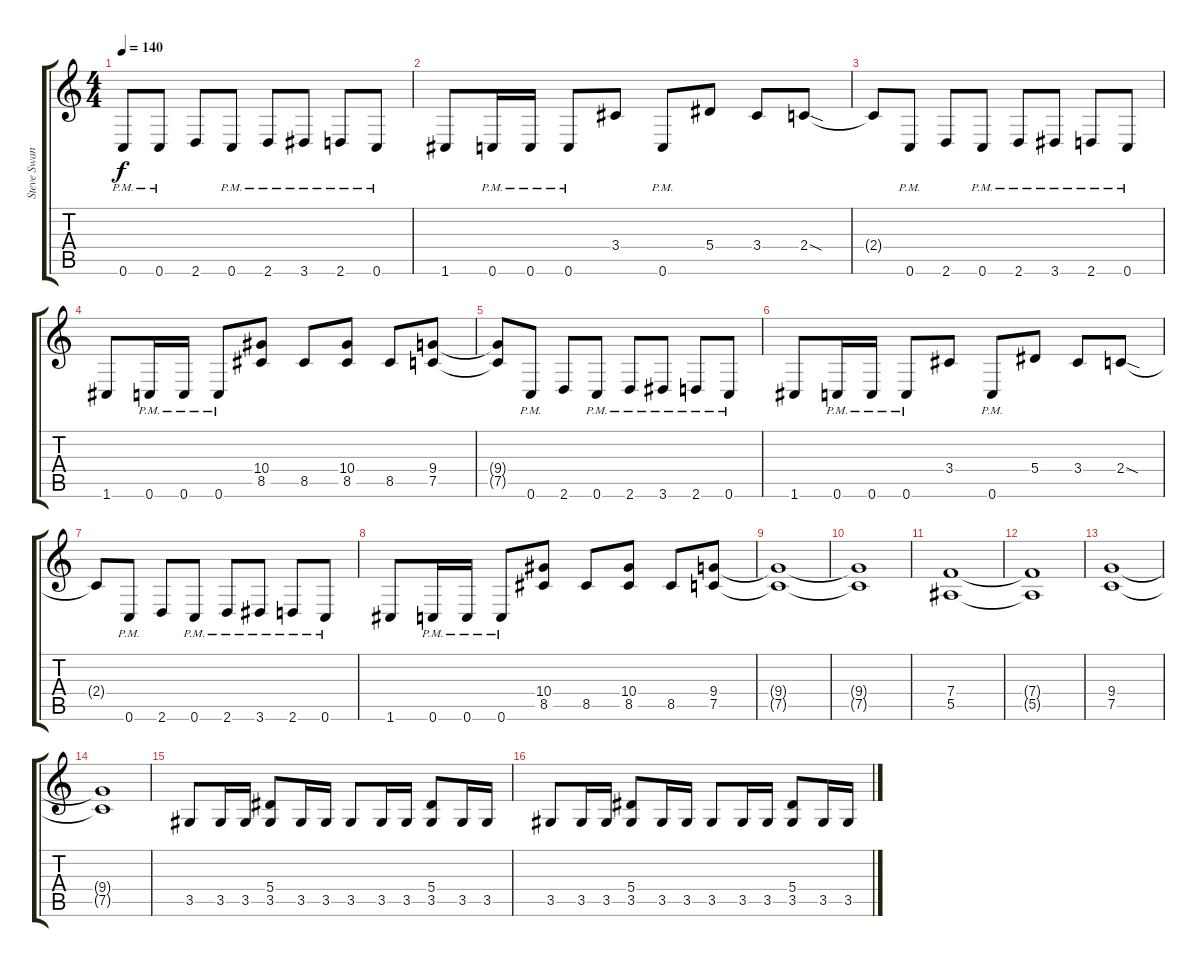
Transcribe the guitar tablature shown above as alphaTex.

\track ("Steve Swanson(Rhytm Guitar)" "Steve Swan") {instrument distortionguitar}
\staff {score tabs}
\tuning (C4 G3 Eb3 Bb2 F2 C2) {hide}
\ts (4 4)
\tempo 140
\clef g2
\ks c
0.6{pm}.8{dy f} 0.6{pm}.8 2.6.8 0.6{pm}.8 2.6{pm}.8 3.6{pm}.8 2.6{pm}.8 0.6{pm}.8 |
1.6.8 0.6{pm}.16 0.6{pm}.16 0.6{pm}.8 3.4.8 0.6{pm}.8 5.4.8 3.4.8 2.4{sod}.8 |
2.4{t}.8 0.6{pm}.8 2.6.8 0.6{pm}.8 2.6{pm}.8 3.6{pm}.8 2.6{pm}.8 0.6{pm}.8 |
1.6.8 0.6{pm}.16 0.6{pm}.16 0.6{pm}.8 (10.4 8.5).8 8.5.8 (10.4 8.5).8 8.5.8 (9.4 7.5).8 |
(9.4{t} 7.5{t}).8 0.6{pm}.8 2.6.8 0.6{pm}.8 2.6{pm}.8 3.6{pm}.8 2.6{pm}.8 0.6{pm}.8 |
1.6.8 0.6{pm}.16 0.6{pm}.16 0.6{pm}.8 3.4.8 0.6{pm}.8 5.4.8 3.4.8 2.4{sod}.8 |
2.4{t}.8 0.6{pm}.8 2.6.8 0.6{pm}.8 2.6{pm}.8 3.6{pm}.8 2.6{pm}.8 0.6{pm}.8 |
1.6.8 0.6{pm}.16 0.6{pm}.16 0.6{pm}.8 (10.4 8.5).8 8.5.8 (10.4 8.5).8 8.5.8 (9.4 7.5).8 |
(9.4{t} 7.5{t}).1 |
(9.4{t} 7.5{t}).1 |
(7.4 5.5).1 |
(7.4{t} 5.5{t}).1 |
(9.4 7.5).1 |
(9.4{t} 7.5{t}).1 |
3.5.8 3.5.16 3.5.16 (5.4 3.5).8 3.5.16 3.5.16 3.5.8 3.5.16 3.5.16 (5.4 3.5).8 3.5.16 3.5.16 |
3.5.8 3.5.16 3.5.16 (5.4 3.5).8 3.5.16 3.5.16 3.5.8 3.5.16 3.5.16 (5.4 3.5).8 3.5.16 3.5.16
